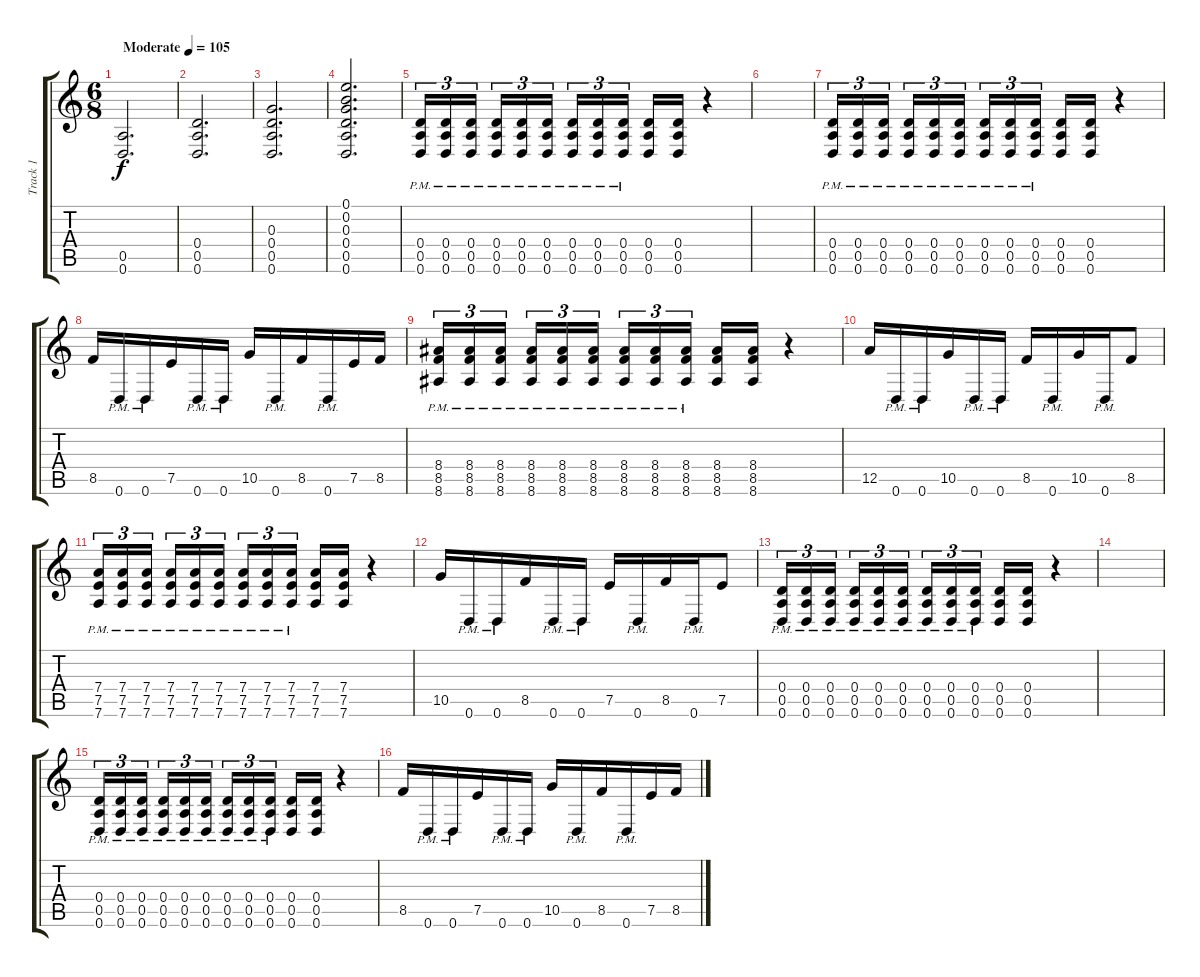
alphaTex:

\track ("Track 1" "Track 1") {instrument distortionguitar}
\staff {score tabs}
\tuning (E4 B3 G3 D3 A2 D2) {hide}
\ts (6 8)
\tempo (105 "Moderate")
\clef g2
\ks c
(0.5 0.6).2{d dy f instrument distortionguitar} |
(0.4 0.5 0.6).2{d} |
(0.3 0.4 0.5 0.6).2{d} |
(0.1 0.2 0.3 0.4 0.5 0.6).2{d} |
(0.4{pm} 0.5{pm} 0.6{pm}).16{tu (3 2)} (0.4{pm} 0.5{pm} 0.6{pm}).16{tu (3 2)} (0.4{pm} 0.5{pm} 0.6{pm}).16{tu (3 2) beam splitsecondary} (0.4{pm} 0.5{pm} 0.6{pm}).16{tu (3 2)} (0.4{pm} 0.5{pm} 0.6{pm}).16{tu (3 2)} (0.4{pm} 0.5{pm} 0.6{pm}).16{tu (3 2) beam splitsecondary} (0.4{pm} 0.5{pm} 0.6{pm}).16{tu (3 2)} (0.4{pm} 0.5{pm} 0.6{pm}).16{tu (3 2)} (0.4{pm} 0.5{pm} 0.6{pm}).16{tu (3 2)} (0.4 0.5 0.6).16 (0.4 0.5 0.6).16 r.4 |
|
(0.4{pm} 0.5{pm} 0.6{pm}).16{tu (3 2)} (0.4{pm} 0.5{pm} 0.6{pm}).16{tu (3 2)} (0.4{pm} 0.5{pm} 0.6{pm}).16{tu (3 2) beam splitsecondary} (0.4{pm} 0.5{pm} 0.6{pm}).16{tu (3 2)} (0.4{pm} 0.5{pm} 0.6{pm}).16{tu (3 2)} (0.4{pm} 0.5{pm} 0.6{pm}).16{tu (3 2) beam splitsecondary} (0.4{pm} 0.5{pm} 0.6{pm}).16{tu (3 2)} (0.4{pm} 0.5{pm} 0.6{pm}).16{tu (3 2)} (0.4{pm} 0.5{pm} 0.6{pm}).16{tu (3 2)} (0.4 0.5 0.6).16 (0.4 0.5 0.6).16 r.4 |
8.5.16 0.6{pm}.16 0.6{pm}.16 7.5.16 0.6{pm}.16 0.6{pm}.16 10.5.16 0.6{pm}.16 8.5.16 0.6{pm}.16 7.5.16 8.5.16 |
(8.4{pm} 8.5{pm} 8.6{pm}).16{tu (3 2)} (8.4{pm} 8.5{pm} 8.6{pm}).16{tu (3 2)} (8.4{pm} 8.5{pm} 8.6{pm}).16{tu (3 2) beam splitsecondary} (8.4{pm} 8.5{pm} 8.6{pm}).16{tu (3 2)} (8.4{pm} 8.5{pm} 8.6{pm}).16{tu (3 2)} (8.4{pm} 8.5{pm} 8.6{pm}).16{tu (3 2) beam splitsecondary} (8.4{pm} 8.5{pm} 8.6{pm}).16{tu (3 2)} (8.4{pm} 8.5{pm} 8.6{pm}).16{tu (3 2)} (8.4{pm} 8.5{pm} 8.6{pm}).16{tu (3 2)} (8.4 8.5 8.6).16 (8.4 8.5 8.6).16 r.4 |
12.5.16 0.6{pm}.16 0.6{pm}.16 10.5.16 0.6{pm}.16 0.6{pm}.16 8.5.16 0.6{pm}.16 10.5.16 0.6{pm}.16 8.5.8 |
(7.4{pm} 7.5{pm} 7.6{pm}).16{tu (3 2)} (7.4{pm} 7.5{pm} 7.6{pm}).16{tu (3 2)} (7.4{pm} 7.5{pm} 7.6{pm}).16{tu (3 2) beam splitsecondary} (7.4{pm} 7.5{pm} 7.6{pm}).16{tu (3 2)} (7.4{pm} 7.5{pm} 7.6{pm}).16{tu (3 2)} (7.4{pm} 7.5{pm} 7.6{pm}).16{tu (3 2) beam splitsecondary} (7.4{pm} 7.5{pm} 7.6{pm}).16{tu (3 2)} (7.4{pm} 7.5{pm} 7.6{pm}).16{tu (3 2)} (7.4{pm} 7.5{pm} 7.6{pm}).16{tu (3 2)} (7.4 7.5 7.6).16 (7.4 7.5 7.6).16 r.4 |
10.5.16 0.6{pm}.16 0.6{pm}.16 8.5.16 0.6{pm}.16 0.6{pm}.16 7.5.16 0.6{pm}.16 8.5.16 0.6{pm}.16 7.5.8 |
(0.4{pm} 0.5{pm} 0.6{pm}).16{tu (3 2)} (0.4{pm} 0.5{pm} 0.6{pm}).16{tu (3 2)} (0.4{pm} 0.5{pm} 0.6{pm}).16{tu (3 2) beam splitsecondary} (0.4{pm} 0.5{pm} 0.6{pm}).16{tu (3 2)} (0.4{pm} 0.5{pm} 0.6{pm}).16{tu (3 2)} (0.4{pm} 0.5{pm} 0.6{pm}).16{tu (3 2) beam splitsecondary} (0.4{pm} 0.5{pm} 0.6{pm}).16{tu (3 2)} (0.4{pm} 0.5{pm} 0.6{pm}).16{tu (3 2)} (0.4{pm} 0.5{pm} 0.6{pm}).16{tu (3 2)} (0.4 0.5 0.6).16 (0.4 0.5 0.6).16 r.4 |
|
(0.4{pm} 0.5{pm} 0.6{pm}).16{tu (3 2)} (0.4{pm} 0.5{pm} 0.6{pm}).16{tu (3 2)} (0.4{pm} 0.5{pm} 0.6{pm}).16{tu (3 2) beam splitsecondary} (0.4{pm} 0.5{pm} 0.6{pm}).16{tu (3 2)} (0.4{pm} 0.5{pm} 0.6{pm}).16{tu (3 2)} (0.4{pm} 0.5{pm} 0.6{pm}).16{tu (3 2) beam splitsecondary} (0.4{pm} 0.5{pm} 0.6{pm}).16{tu (3 2)} (0.4{pm} 0.5{pm} 0.6{pm}).16{tu (3 2)} (0.4{pm} 0.5{pm} 0.6{pm}).16{tu (3 2)} (0.4 0.5 0.6).16 (0.4 0.5 0.6).16 r.4 |
8.5.16 0.6{pm}.16 0.6{pm}.16 7.5.16 0.6{pm}.16 0.6{pm}.16 10.5.16 0.6{pm}.16 8.5.16 0.6{pm}.16 7.5.16 8.5.16
